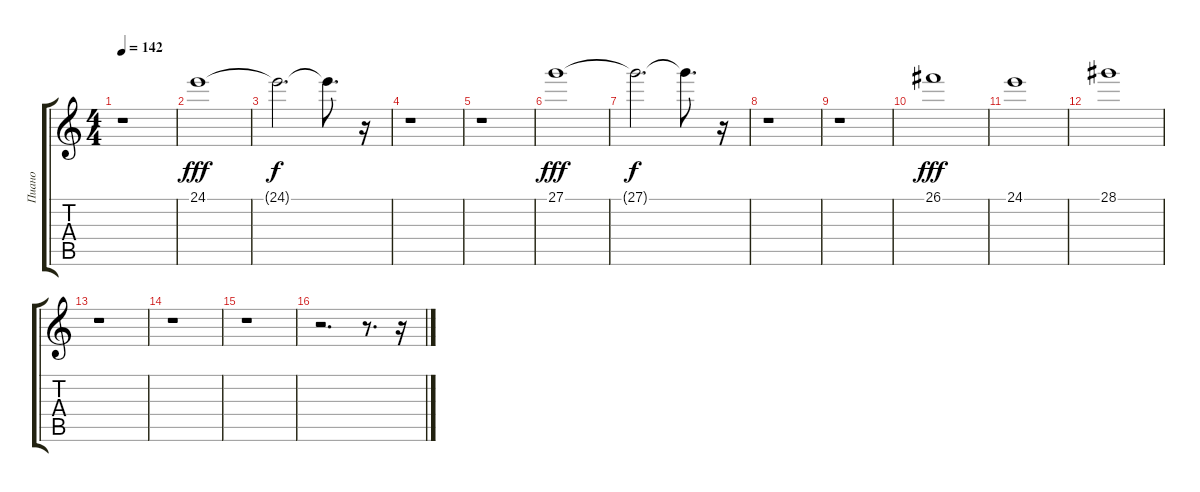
\track ("Пиано" "Пиано") {instrument acousticgrandpiano}
\staff {score tabs}
\tuning (E4 B3 G3 D3 A2 E2) {hide}
\ts (4 4)
\tempo 142
\clef g2
\ks c
r.1{dy f} |
24.1.1{dy fff} |
24.1{t}.2{d dy f} 24.1{t}.8{d} r.16 |
r.1 |
r.1 |
27.1.1{dy fff} |
27.1{t}.2{d dy f} 27.1{t}.8{d} r.16 |
r.1 |
r.1 |
26.1.1{dy fff} |
24.1.1 |
28.1.1 |
r.1 |
r.1 |
r.1 |
r.2{d} r.8{d} r.16
